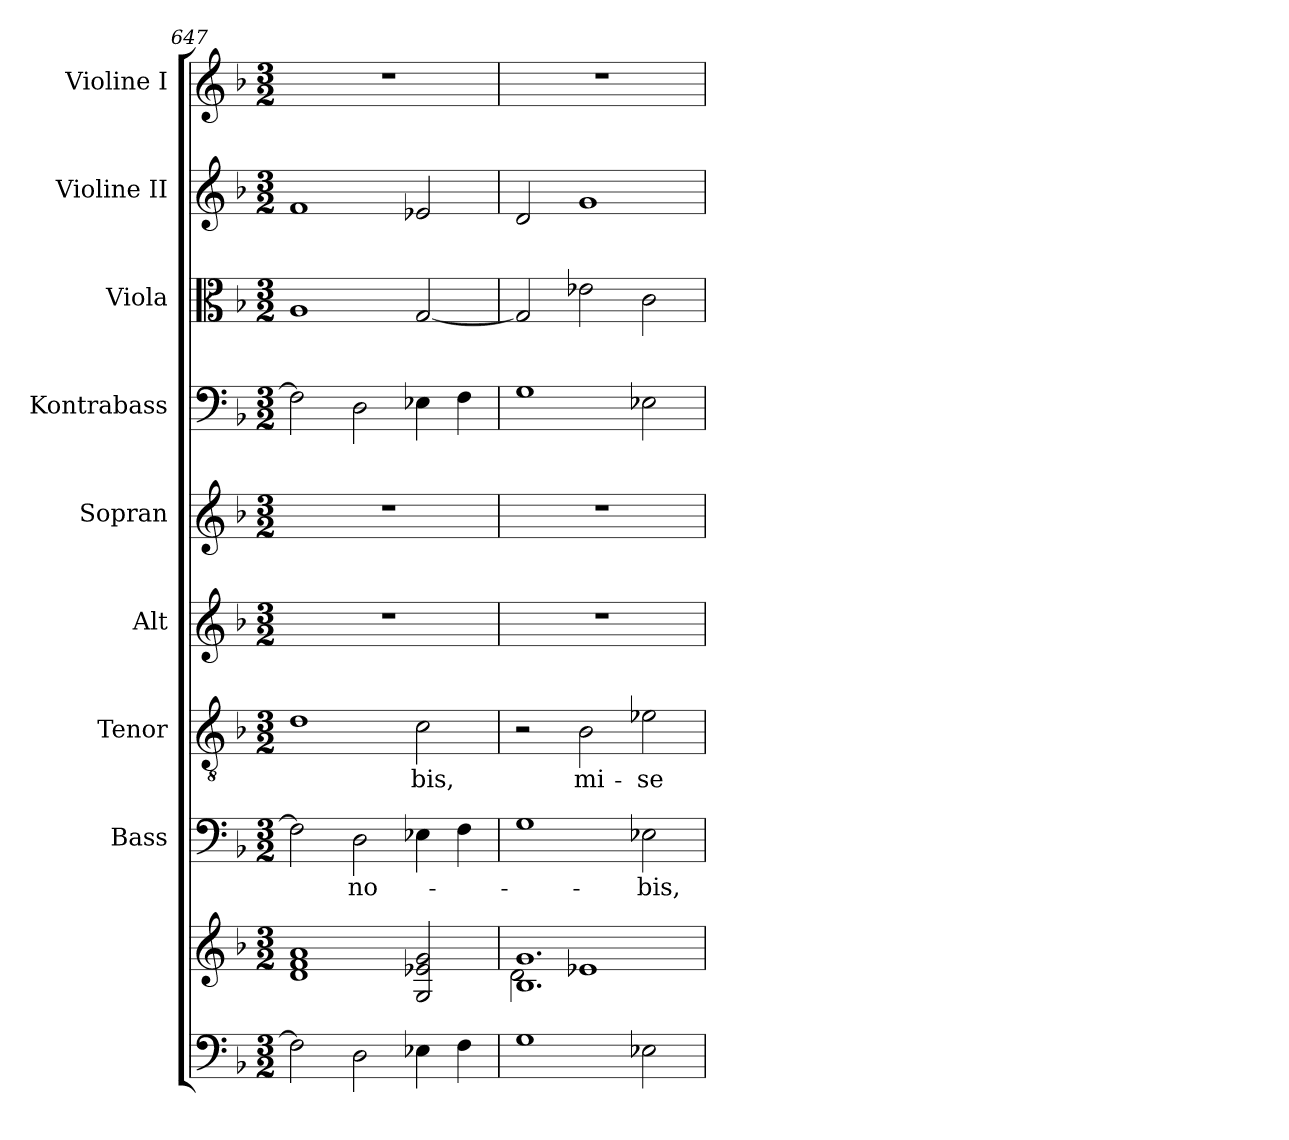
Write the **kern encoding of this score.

**kern	**kern	**kern	**text	**kern	**text	**kern	**kern	**kern	**kern	**kern	**kern
*part9	*part9	*part8	*part8	*part7	*part7	*part6	*part5	*part4	*part3	*part2	*part1
*staff10	*staff9	*staff8	*staff8	*staff7	*staff7	*staff6	*staff5	*staff4	*staff3	*staff2	*staff1
*	*	*I"Bass	*	*I"Tenor	*	*I"Alt	*I"Sopran	*I"Kontrabass	*I"Viola	*I"Violine II	*I"Violine I
*	*	*I'B.	*	*I'T.	*	*I'A.	*I'S.	*I'Kb.	*I'Vla.	*I'Vl. II	*I'Vl. I
*clefF4	*clefG2	*clefF4	*	*clefGv2	*	*clefG2	*clefG2	*clefF4	*clefC3	*clefG2	*clefG2
*	*	*	*	*	*	*	*	*ITrd7c12	*	*	*
*k[b-]	*k[b-]	*k[b-]	*	*k[b-]	*	*k[b-]	*k[b-]	*k[b-]	*k[b-]	*k[b-]	*k[b-]
*F:	*F:	*F:	*	*F:	*	*F:	*F:	*F:	*F:	*F:	*F:
*M3/2	*M3/2	*M3/2	*	*M3/2	*	*M3/2	*M3/2	*M3/2	*M3/2	*M3/2	*M3/2
=647	=647	=647	=647	=647	=647	=647	=647	=647	=647	=647	=647
2F\]	1d 1f 1a	2F\]	.	1d	.	1.r	1.r	2FF\]	1A	1f	1.r
!	!	!	!LO:LY:b	!	!	!	!	!	!	!	!
2D\	.	2D\	no-	.	.	.	.	2DD\	.	.	.
!	!	!	!	!	!LO:LY:b	!	!	!	!	!	!
4E-X\	2G/ 2e-X/ 2g/	4E-X\	.	2c\	-bis,	.	.	4EE-X\	[2G/	2e-X/	.
4F\	.	4F\	.	.	.	.	.	4FF\	.	.	.
=648	=648	=648	=648	=648	=648	=648	=648	=648	=648	=648	=648
*	*^	*	*	*	*	*	*	*	*	*	*
1G	1.B- 1.g	2d\	1G	.	2r	.	1.r	1.r	1GG	2G/]	2d/	1.r
!	!	!	!	!	!	!LO:LY:b	!	!	!	!	!	!
.	.	1e-X	.	.	2B-\	mi-	.	.	.	2e-X\	1g	.
!	!	!	!	!LO:LY:b	!	!LO:LY:b	!	!	!	!	!	!
2E-X\	.	.	2E-X\	-bis,	2e-X\	-se-	.	.	2EE-X\	2c\	.	.
*	*v	*v	*	*	*	*	*	*	*	*	*	*
=	=	=	=	=	=	=	=	=	=	=	=
*-	*-	*-	*-	*-	*-	*-	*-	*-	*-	*-	*-
